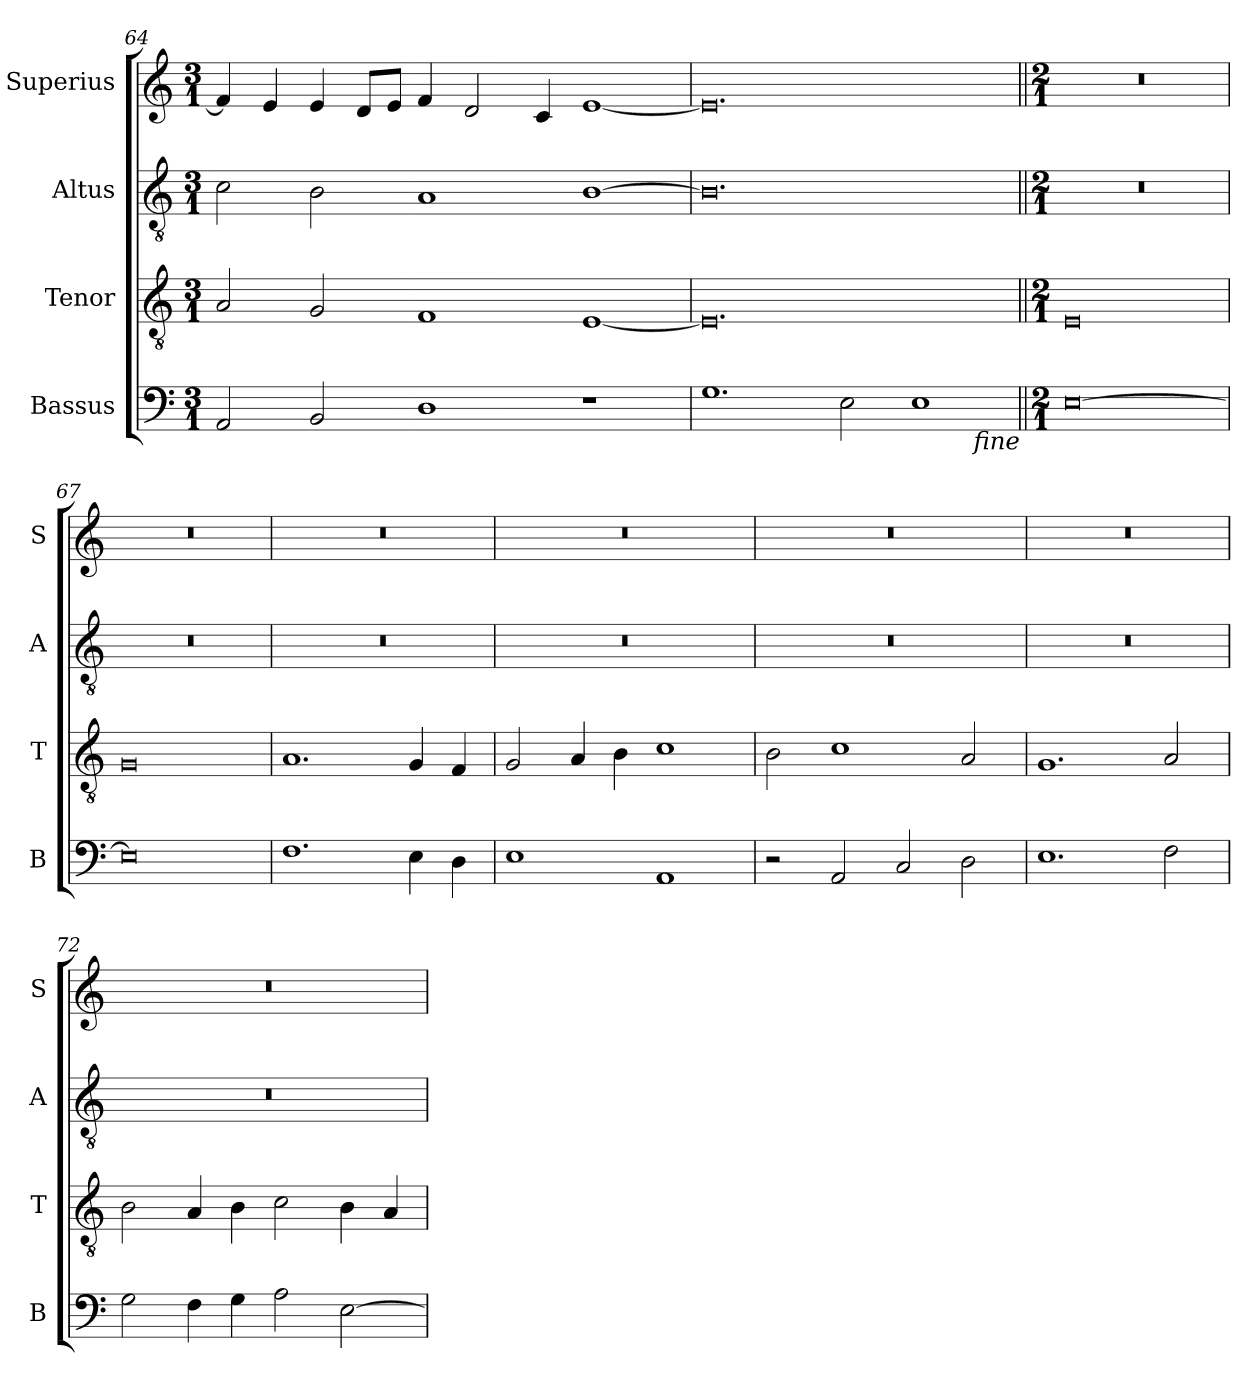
**kern	**kern	**kern	**kern
*part4	*part3	*part2	*part1
*staff4	*staff3	*staff2	*staff1
*I"Bassus	*I"Tenor	*I"Altus	*I"Superius
*I'B	*I'T	*I'A	*I'S
*clefF4	*clefGv2	*clefGv2	*clefG2
*k[]	*k[]	*k[]	*k[]
*M3/1	*M3/1	*M3/1	*M3/1
=64	=64	=64	=64
2AA/	2A/	2c\	4f/]
.	.	.	4e/
2BB/	2G/	2B\	4e/
.	.	.	8d/L
.	.	.	8e/J
1D	1F	1A	4f/
.	.	.	2d/
.	.	.	4c/
1r	[1E	[1B	[1e
=65	=65	=65	=65
1.G	0.E]	0.B]	0.e]
2E\	.	.	.
1E	.	.	.
!LO:TX:b:i:rj:t=fine	!	!	!
!!LO:LB:g=z
=66||	=66||	=66||	=66||
*M2/1	*M2/1	*M2/1	*M2/1
[0E	0E	0r	0r
=67	=67	=67	=67
0E]	0G	0r	0r
=68	=68	=68	=68
1.F	1.A	0r	0r
4E\	4G/	.	.
4D\	4F/	.	.
=69	=69	=69	=69
1E	2G/	0r	0r
.	4A/	.	.
.	4B\	.	.
1AA	1c	.	.
=70	=70	=70	=70
2r	2B\	0r	0r
2AA/	1c	.	.
2C/	.	.	.
2D\	2A/	.	.
=71	=71	=71	=71
1.E	1.G	0r	0r
2F\	2A/	.	.
=72	=72	=72	=72
2G\	2B\	0r	0r
4F\	4A/	.	.
4G\	4B\	.	.
2A\	2c\	.	.
[2E\	4B\	.	.
.	4A/	.	.
=	=	=	=
*-	*-	*-	*-
